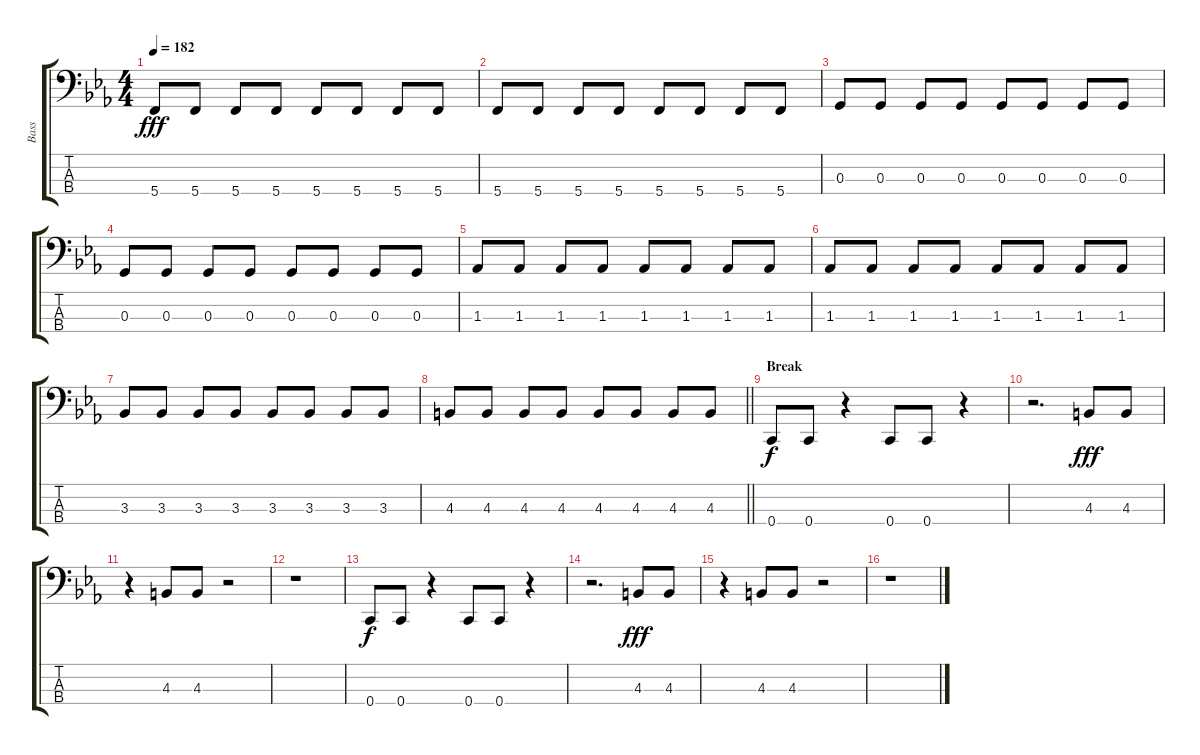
\track ("Bass" "Bass") {instrument electricbasspick}
\staff {score tabs}
\tuning (F2 C2 G1 C1) {hide}
\ts (4 4)
\tempo 182
\clef f4
\ks cminor
5.4.8{dy fff} 5.4.8 5.4.8 5.4.8 5.4.8 5.4.8 5.4.8 5.4.8 |
5.4.8 5.4.8 5.4.8 5.4.8 5.4.8 5.4.8 5.4.8 5.4.8 |
0.3.8 0.3.8 0.3.8 0.3.8 0.3.8 0.3.8 0.3.8 0.3.8 |
0.3.8 0.3.8 0.3.8 0.3.8 0.3.8 0.3.8 0.3.8 0.3.8 |
1.3.8 1.3.8 1.3.8 1.3.8 1.3.8 1.3.8 1.3.8 1.3.8 |
1.3.8 1.3.8 1.3.8 1.3.8 1.3.8 1.3.8 1.3.8 1.3.8 |
3.3.8 3.3.8 3.3.8 3.3.8 3.3.8 3.3.8 3.3.8 3.3.8 |
\barLineRight lightlight
4.3.8 4.3.8 4.3.8 4.3.8 4.3.8 4.3.8 4.3.8 4.3.8 |
\section ("" "Break")
0.4.8{dy f} 0.4.8 r.4 0.4.8 0.4.8 r.4 |
r.2{d} 4.3.8{dy fff} 4.3.8 |
r.4 4.3.8 4.3.8 r.2 |
r.1 |
0.4.8{dy f} 0.4.8 r.4 0.4.8 0.4.8 r.4 |
r.2{d} 4.3.8{dy fff} 4.3.8 |
r.4 4.3.8 4.3.8 r.2 |
r.1
